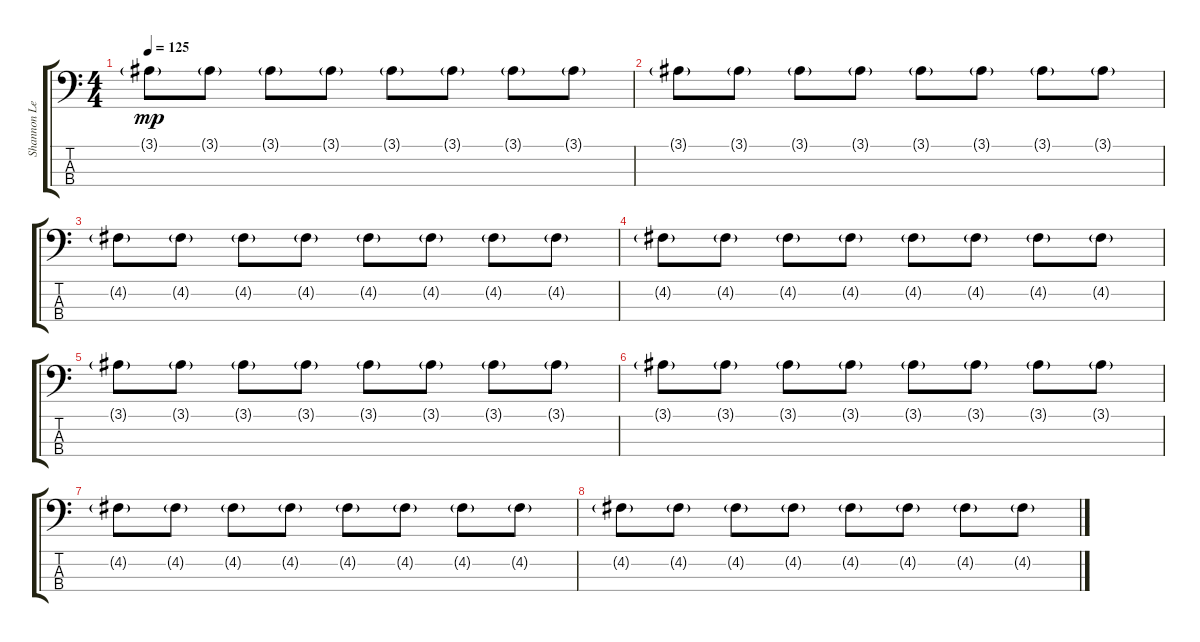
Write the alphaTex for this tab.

\track ("Shannon Leto" "Shannon Le") {instrument acousticbass}
\staff {score tabs}
\tuning (G2 D2 A1 E1) {hide}
\ts (4 4)
\tempo 125
\clef f4
\ks c
3.1{g}.8{dy mp} 3.1{g}.8 3.1{g}.8 3.1{g}.8 3.1{g}.8 3.1{g}.8 3.1{g}.8 3.1{g}.8 |
3.1{g}.8 3.1{g}.8 3.1{g}.8 3.1{g}.8 3.1{g}.8 3.1{g}.8 3.1{g}.8 3.1{g}.8 |
4.2{g}.8 4.2{g}.8 4.2{g}.8 4.2{g}.8 4.2{g}.8 4.2{g}.8 4.2{g}.8 4.2{g}.8 |
4.2{g}.8 4.2{g}.8 4.2{g}.8 4.2{g}.8 4.2{g}.8 4.2{g}.8 4.2{g}.8 4.2{g}.8 |
3.1{g}.8 3.1{g}.8 3.1{g}.8 3.1{g}.8 3.1{g}.8 3.1{g}.8 3.1{g}.8 3.1{g}.8 |
3.1{g}.8 3.1{g}.8 3.1{g}.8 3.1{g}.8 3.1{g}.8 3.1{g}.8 3.1{g}.8 3.1{g}.8 |
4.2{g}.8 4.2{g}.8 4.2{g}.8 4.2{g}.8 4.2{g}.8 4.2{g}.8 4.2{g}.8 4.2{g}.8 |
4.2{g}.8 4.2{g}.8 4.2{g}.8 4.2{g}.8 4.2{g}.8 4.2{g}.8 4.2{g}.8 4.2{g}.8
